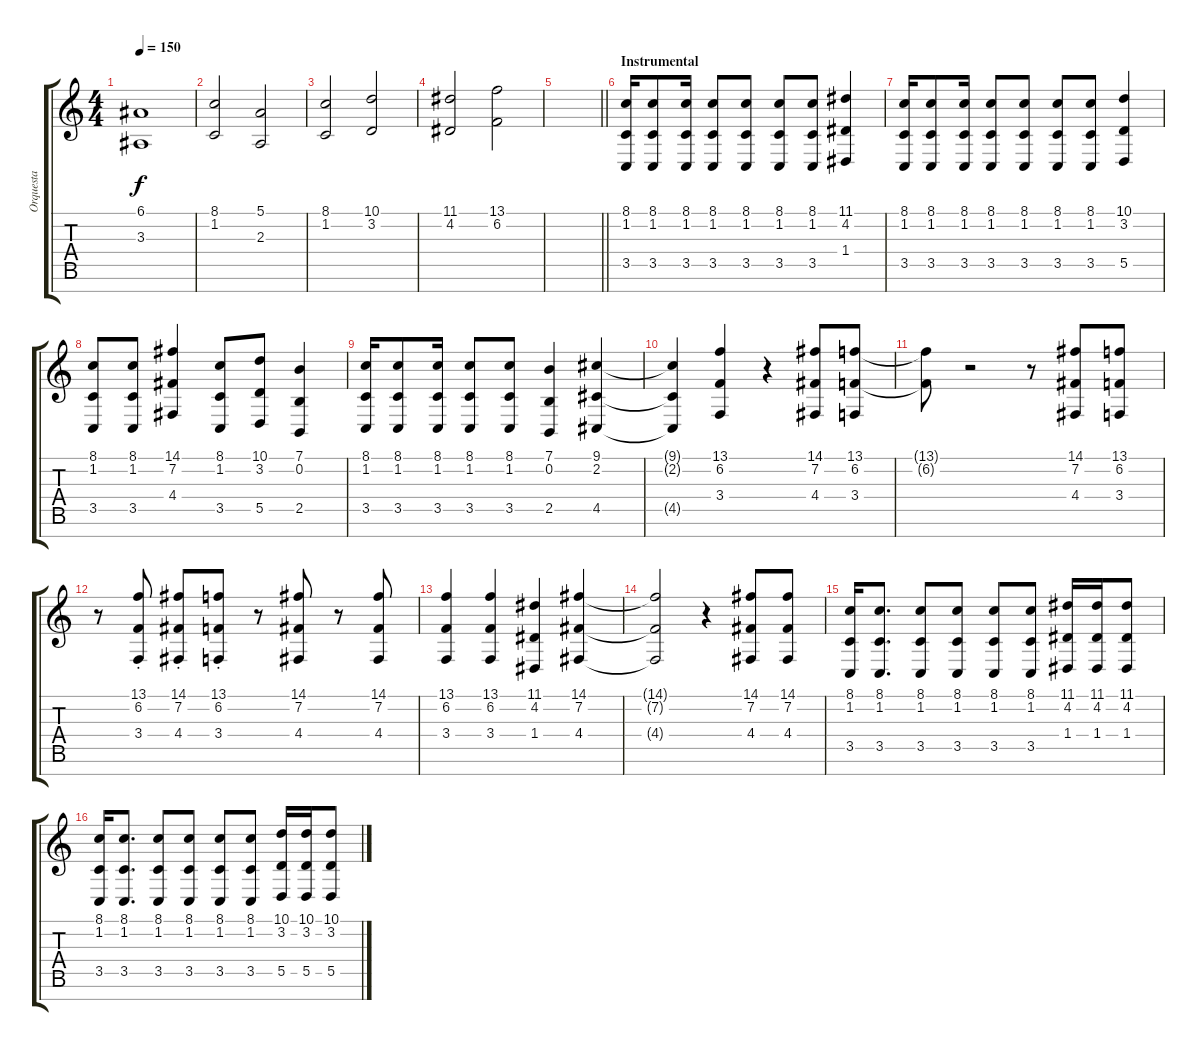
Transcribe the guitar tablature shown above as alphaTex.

\track ("Orquesta" "Orquesta") {instrument stringensemble1}
\staff {score tabs}
\tuning (E4 B3 G3 D3 A2 E2 B1) {hide}
\ts (4 4)
\tempo 150
\clef g2
\ks c
(6.1 3.3).1{dy f} |
(8.1 1.2).2 (5.1 2.3).2 |
(8.1 1.2).2 (10.1 3.2).2 |
(11.1 4.2).2 (13.1 6.2).2 |
\barLineRight lightlight
|
\section ("" "Instrumental")
(8.1 1.2 3.5).16{volume 16} (8.1 1.2 3.5).8 (8.1 1.2 3.5).16 (8.1 1.2 3.5).8 (8.1 1.2 3.5).8 (8.1 1.2 3.5).8 (8.1 1.2 3.5).8 (11.1 4.2 1.4).4 |
(8.1 1.2 3.5).16 (8.1 1.2 3.5).8 (8.1 1.2 3.5).16 (8.1 1.2 3.5).8 (8.1 1.2 3.5).8 (8.1 1.2 3.5).8 (8.1 1.2 3.5).8 (10.1 3.2 5.5).4 |
(8.1 1.2 3.5).8 (8.1 1.2 3.5).8 (14.1 7.2 4.4).4 (8.1 1.2 3.5).8 (10.1 3.2 5.5).8 (7.1 0.2 2.5).4 |
(8.1 1.2 3.5).16 (8.1 1.2 3.5).8 (8.1 1.2 3.5).16 (8.1 1.2 3.5).8 (8.1 1.2 3.5).8 (7.1 0.2 2.5).4 (9.1 2.2 4.5).4 |
(9.1{t} 2.2{t} 4.5{t}).4 (13.1 6.2 3.4).4 r.4 (14.1 7.2 4.4).8 (13.1 6.2 3.4).8 |
(13.1{t} 6.2{t}).8 r.2 r.8 (14.1 7.2 4.4).8 (13.1 6.2 3.4).8 |
r.8 (13.1{st} 6.2{st} 3.4{st}).8 (14.1{st} 7.2{st} 4.4{st}).8 (13.1{st} 6.2{st} 3.4{st}).8 r.8 (14.1 7.2 4.4).8 r.8 (14.1 7.2 4.4).8 |
(13.1 6.2 3.4).4 (13.1 6.2 3.4).4 (11.1 4.2 1.4).4 (14.1 7.2 4.4).4 |
(14.1{t} 7.2{t} 4.4{t}).2 r.4 (14.1 7.2 4.4).8 (14.1 7.2 4.4).8 |
(8.1 1.2 3.5).16{volume 16} (8.1 1.2 3.5).8{d} (8.1 1.2 3.5).8 (8.1 1.2 3.5).8 (8.1 1.2 3.5).8 (8.1 1.2 3.5).8 (11.1 4.2 1.4).16 (11.1 4.2 1.4).16 (11.1 4.2 1.4).8 |
(8.1 1.2 3.5).16 (8.1 1.2 3.5).8{d} (8.1 1.2 3.5).8 (8.1 1.2 3.5).8 (8.1 1.2 3.5).8 (8.1 1.2 3.5).8 (10.1 3.2 5.5).16 (10.1 3.2 5.5).16 (10.1 3.2 5.5).8
